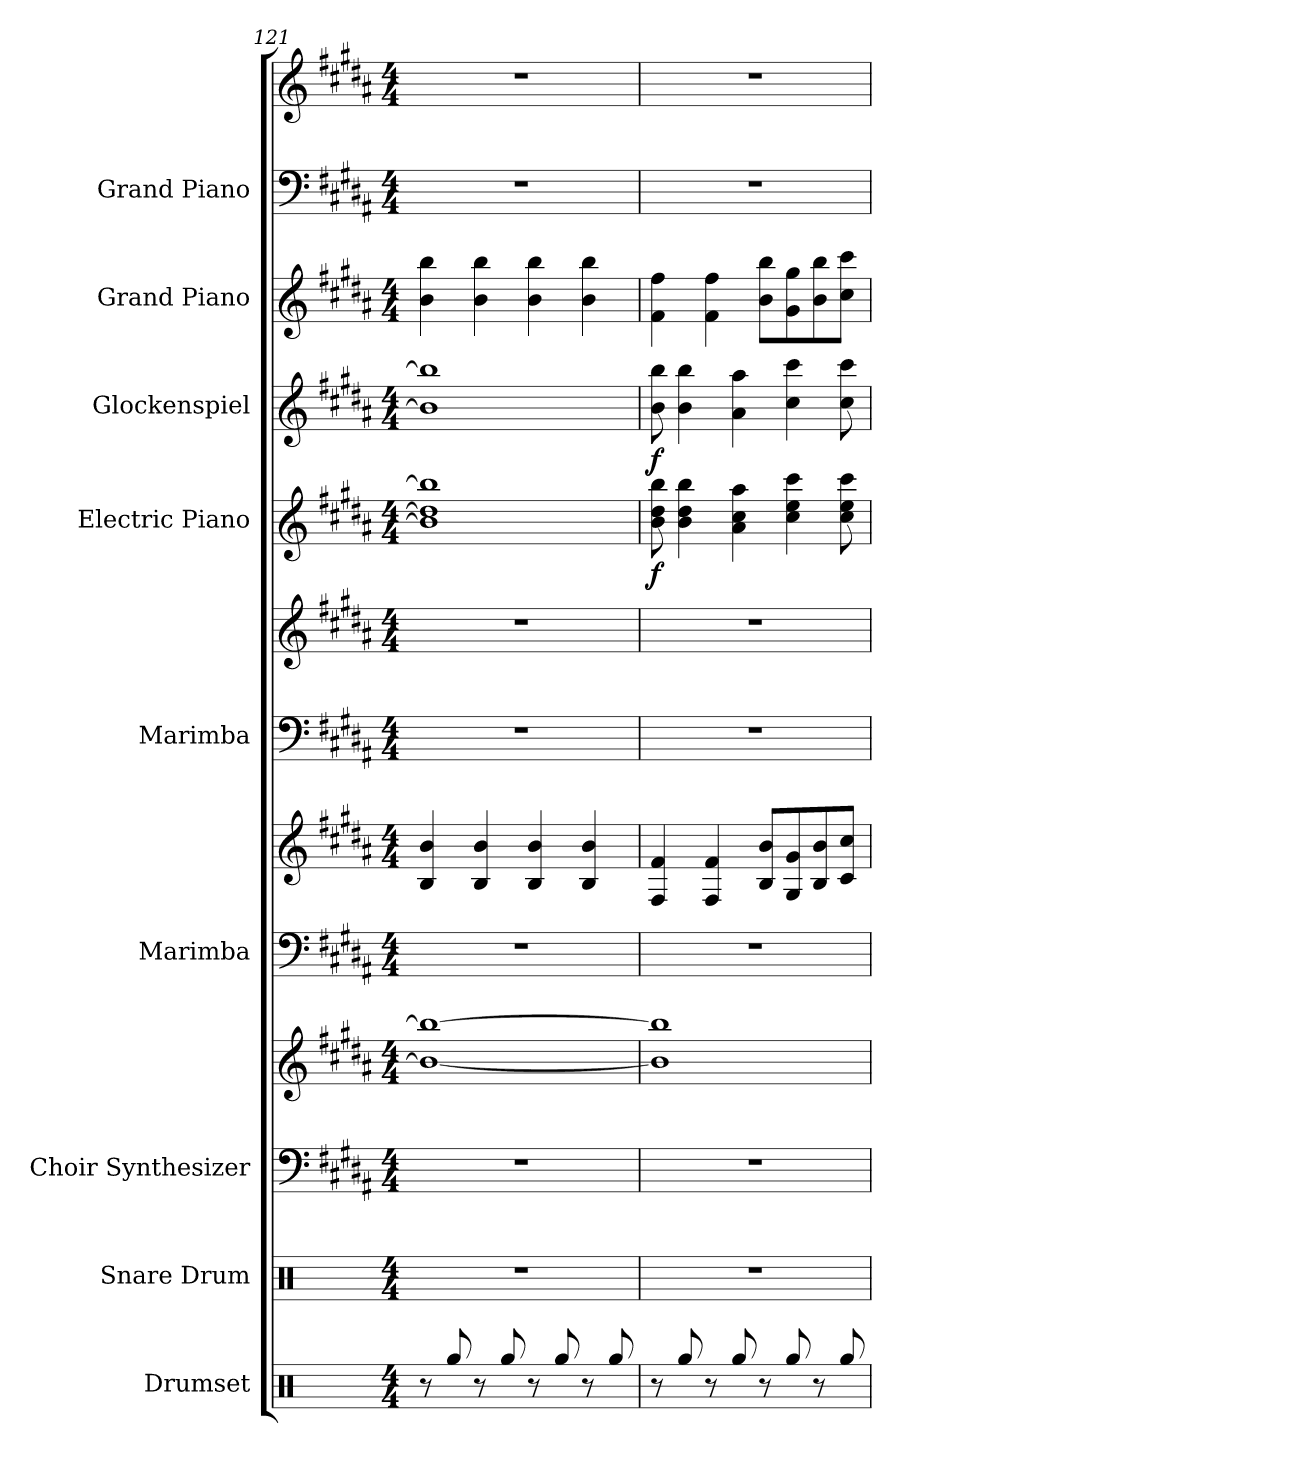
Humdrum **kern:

**kern	**kern	**kern	**kern	**kern	**kern	**kern	**kern	**kern	**dynam	**kern	**dynam	**kern	**kern	**kern
*part9	*part8	*part7	*part7	*part6	*part6	*part5	*part5	*part4	*part4	*part3	*part3	*part2	*part1	*part1
*staff13	*staff12	*staff11	*staff10	*staff9	*staff8	*staff7	*staff6	*staff5	*staff5	*staff4	*staff4	*staff3	*staff2	*staff1
*I"Drumset	*I"Snare Drum	*I"Choir Synthesizer	*	*I"Marimba	*	*I"Marimba	*	*I"Electric Piano	*	*I"Glockenspiel	*	*I"Grand Piano	*I"Grand Piano	*
*I'Drs.	*I'Sn. Dr.	*I'Synth.	*	*I'Mrm.	*	*I'Mrm.	*	*I'El. Pno.	*	*I'Glk.	*	*I'Pno.	*I'Pno.	*
*clefX	*clefX	*clefF4	*clefG2	*clefF4	*clefG2	*clefF4	*clefG2	*clefG2	*	*clefG2	*	*clefG2	*clefF4	*clefG2
*	*	*	*	*	*	*	*	*	*	*ITrd-14c-24	*	*	*	*
*k[]	*k[]	*k[f#c#g#d#a#]	*k[f#c#g#d#a#]	*k[f#c#g#d#a#]	*k[f#c#g#d#a#]	*k[f#c#g#d#a#]	*k[f#c#g#d#a#]	*k[f#c#g#d#a#]	*	*k[f#c#g#d#a#]	*	*k[f#c#g#d#a#]	*k[f#c#g#d#a#]	*k[f#c#g#d#a#]
*M4/4	*M4/4	*M4/4	*M4/4	*M4/4	*M4/4	*M4/4	*M4/4	*M4/4	*	*M4/4	*	*M4/4	*M4/4	*M4/4
=121	=121	=121	=121	=121	=121	=121	=121	=121	=121	=121	=121	=121	=121	=121
8r	1r	1r	1b_ 1bb_	1r	4B/ 4b/	1r	1r	1b] 1dd#] 1bb]	.	1bbb] 1bbbb]	.	4b\ 4bb\	1r	1r
8Rgg/	.	.	.	.	.	.	.	.	.	.	.	.	.	.
8r	.	.	.	.	4B/ 4b/	.	.	.	.	.	.	4b\ 4bb\	.	.
8Rgg/	.	.	.	.	.	.	.	.	.	.	.	.	.	.
8r	.	.	.	.	4B/ 4b/	.	.	.	.	.	.	4b\ 4bb\	.	.
8Rgg/	.	.	.	.	.	.	.	.	.	.	.	.	.	.
8r	.	.	.	.	4B/ 4b/	.	.	.	.	.	.	4b\ 4bb\	.	.
8Rgg/	.	.	.	.	.	.	.	.	.	.	.	.	.	.
=122	=122	=122	=122	=122	=122	=122	=122	=122	=122	=122	=122	=122	=122	=122
!	!	!	!	!	!	!	!	!	!LO:DY:b	!	!LO:DY:b	!	!	!
8r	1r	1r	1b] 1bb]	1r	4F#/ 4f#/	1r	1r	8b\ 8dd#\ 8bb\	f	8bbb\ 8bbbb\	f	4f#\ 4ff#\	1r	1r
8Rgg/	.	.	.	.	.	.	.	4b\ 4dd#\ 4bb\	.	4bbb\ 4bbbb\	.	.	.	.
8r	.	.	.	.	4F#/ 4f#/	.	.	.	.	.	.	4f#\ 4ff#\	.	.
8Rgg/	.	.	.	.	.	.	.	4a#\ 4cc#\ 4aa#\	.	4aaa#\ 4aaaa#\	.	.	.	.
8r	.	.	.	.	8B/ 8b/L	.	.	.	.	.	.	8b\ 8bb\L	.	.
8Rgg/	.	.	.	.	8G#/ 8g#/	.	.	4cc#\ 4ee\ 4ccc#\	.	4cccc#\ 4ccccc#\	.	8g#\ 8gg#\	.	.
8r	.	.	.	.	8B/ 8b/	.	.	.	.	.	.	8b\ 8bb\	.	.
8Rgg/	.	.	.	.	8c#/ 8cc#/J	.	.	8cc#\ 8ee\ 8ccc#\	.	8cccc#\ 8ccccc#\	.	8cc#\ 8ccc#\J	.	.
=	=	=	=	=	=	=	=	=	=	=	=	=	=	=
*-	*-	*-	*-	*-	*-	*-	*-	*-	*-	*-	*-	*-	*-	*-
